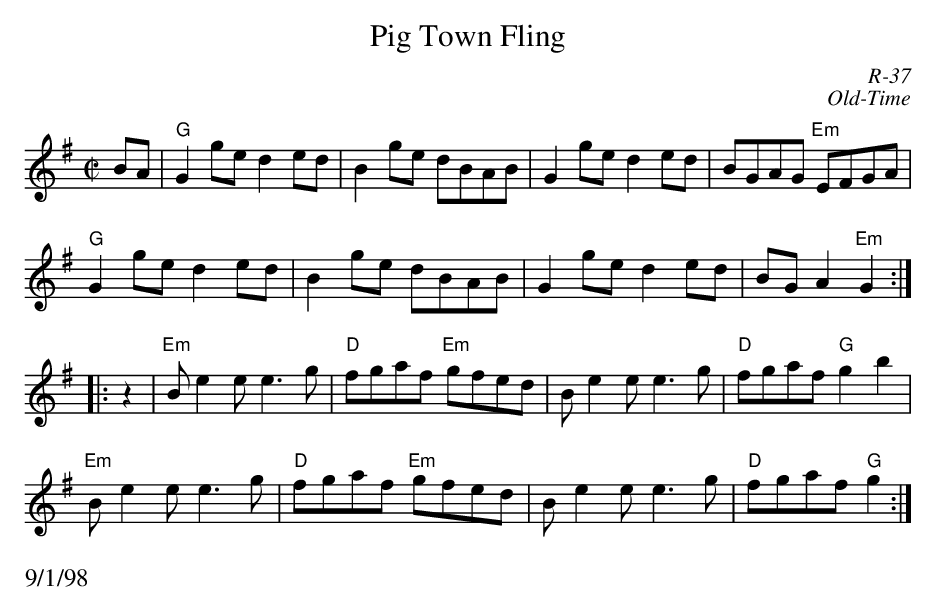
X:1
T: Pig Town Fling
C: R-37
C: Old-Time
M: C|
K: G
BA| "G"G2ge d2ed| B2ge dBAB| G2ge d2ed| BGAG "Em"EFGA|
    "G"G2ge d2ed| B2ge dBAB| G2ge d2ed| BGA2 "Em"G2 :|
|:\
z2| "Em"Be2e e3g| "D"fgaf "Em"gfed| Be2e e3g| "D"fgaf "G"g2b2|
    "Em"Be2e e3g| "D"fgaf "Em"gfed| Be2e e3g| "D"fgaf "G"g2 :|
